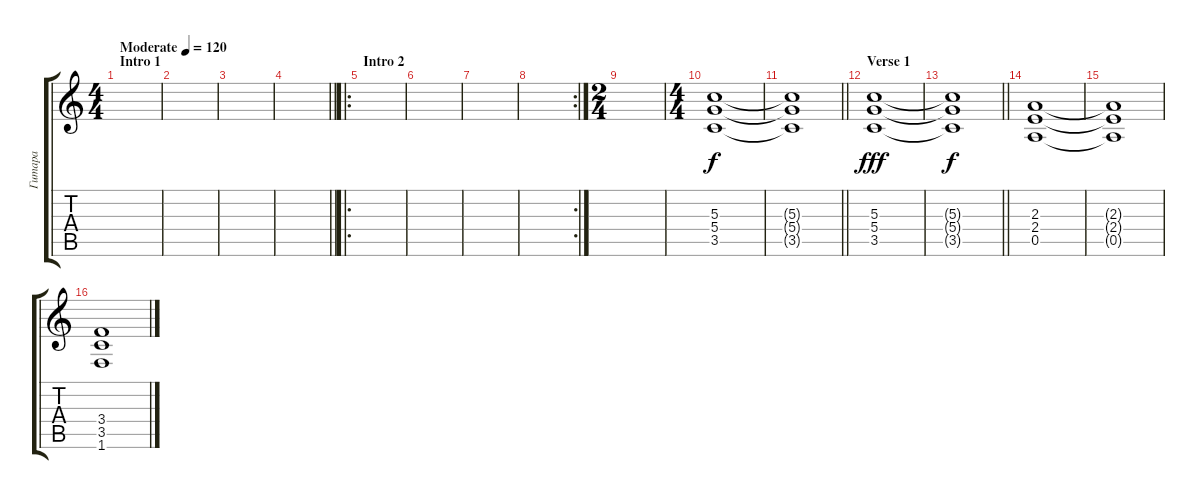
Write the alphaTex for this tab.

\track ("Гитара " "Гитара ") {instrument overdrivenguitar}
\staff {score tabs}
\tuning (E4 B3 G3 D3 A2 E2) {hide}
\ts (4 4)
\section ("" "Intro 1")
\tempo (120 "Moderate")
\clef g2
\ks c
|
|
|
\barLineRight lightlight
|
\ro
\section ("" "Intro 2")
|
|
|
\rc 2
|
\ts (2 4)
|
\ts (4 4)
(5.3 5.4 3.5).1 |
\barLineRight lightlight
(5.3{t} 5.4{t} 3.5{t}).1 |
\section ("" "Verse 1")
(5.3 5.4 3.5).1{dy fff} |
\barLineRight lightlight
(5.3{t} 5.4{t} 3.5{t}).1{dy f} |
(2.3 2.4 0.5).1 |
(2.3{t} 2.4{t} 0.5{t}).1 |
(3.4 3.5 1.6).1
